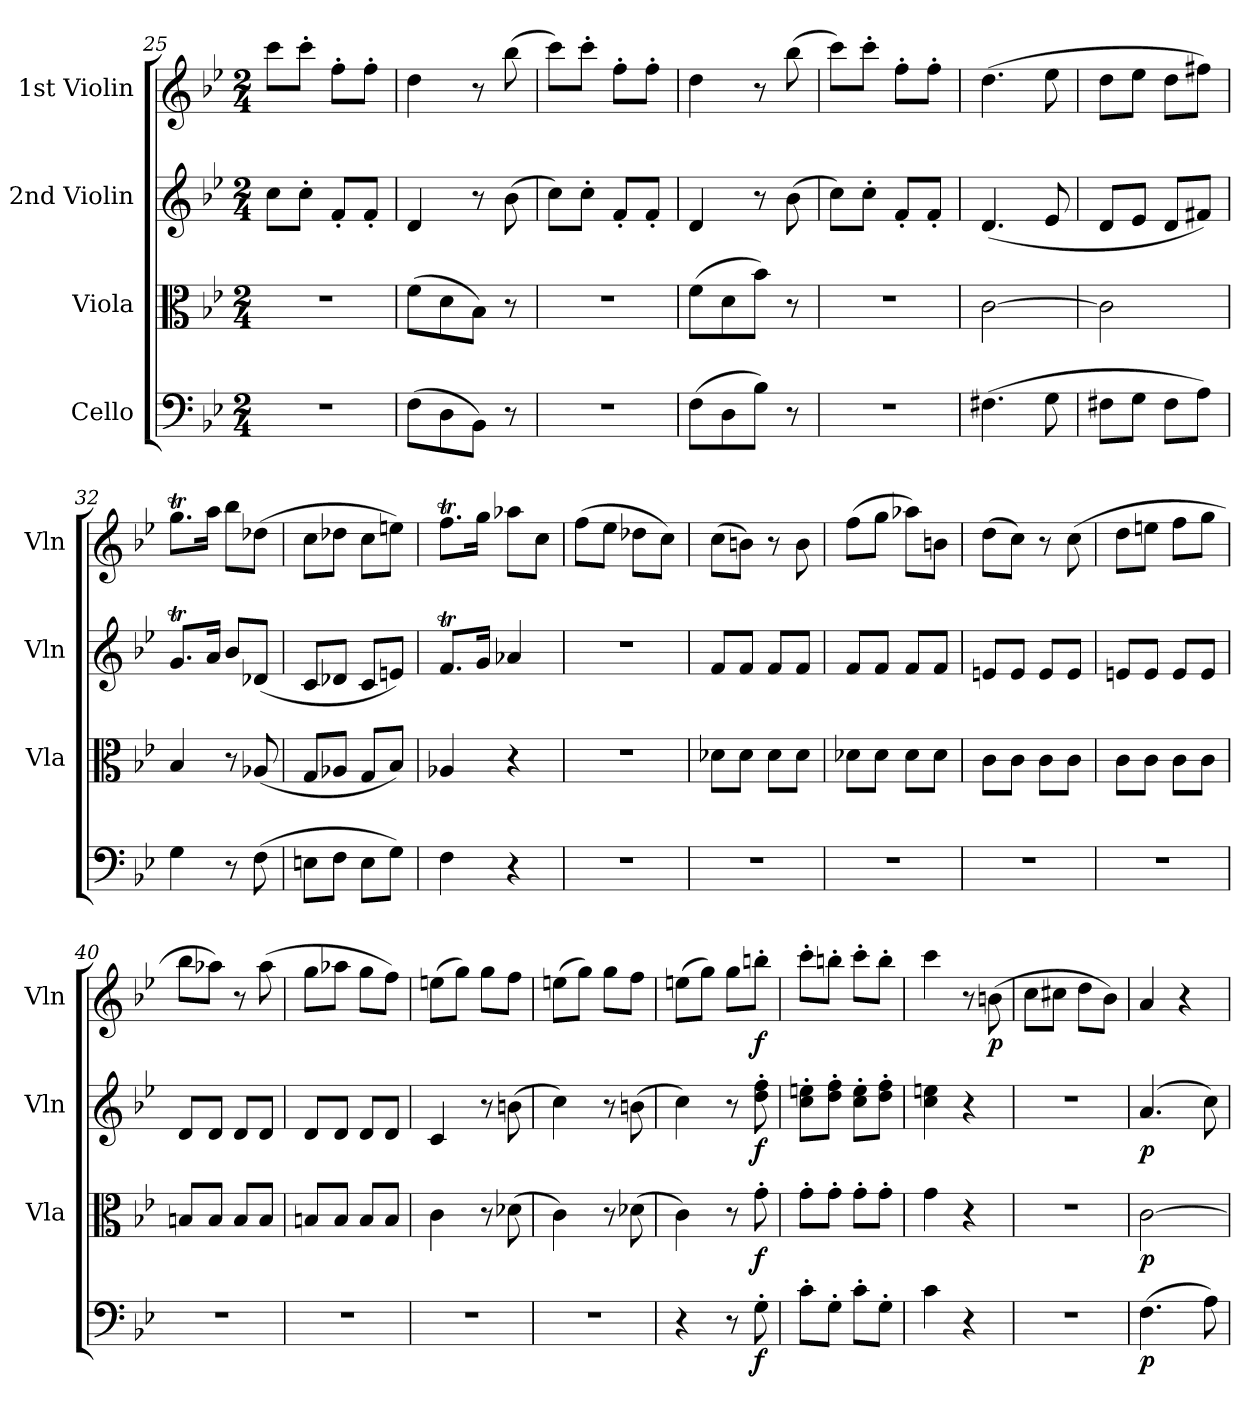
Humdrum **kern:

**kern	**dynam	**kern	**dynam	**kern	**dynam	**kern	**dynam
*part4	*part4	*part3	*part3	*part2	*part2	*part1	*part1
*staff4	*staff4	*staff3	*staff3	*staff2	*staff2	*staff1	*staff1
*I"Cello	*	*I"Viola	*	*I"2nd Violin	*	*I"1st Violin	*
*	*	*I'Vla	*	*I'Vln	*	*I'Vln	*
*clefF4	*	*clefC3	*	*clefG2	*	*clefG2	*
*k[b-e-]	*	*k[b-e-]	*	*k[b-e-]	*	*k[b-e-]	*
*B-:	*	*B-:	*	*B-:	*	*B-:	*
*M2/4	*	*M2/4	*	*M2/4	*	*M2/4	*
=25	=25	=25	=25	=25	=25	=25	=25
2r	.	2r	.	8cc\L	.	8ccc\L	.
.	.	.	.	8cc'\J	.	8ccc'\J	.
.	.	.	.	8f'/L	.	8ff'\L	.
.	.	.	.	8f'/J	.	8ff'\J	.
=26	=26	=26	=26	=26	=26	=26	=26
(8F\L	.	(8f\L	.	4d/	.	4dd\	.
8D\	.	8d\	.	.	.	.	.
8BB-\J)	.	8B-\J)	.	8r	.	8r	.
8r	.	8r	.	(8b-\	.	(8bb-\	.
=27	=27	=27	=27	=27	=27	=27	=27
2r	.	2r	.	8cc\L)	.	8ccc\L)	.
.	.	.	.	8cc'\J	.	8ccc'\J	.
.	.	.	.	8f'/L	.	8ff'\L	.
.	.	.	.	8f'/J	.	8ff'\J	.
=28	=28	=28	=28	=28	=28	=28	=28
(8F\L	.	(8f\L	.	4d/	.	4dd\	.
8D\	.	8d\	.	.	.	.	.
8B-\J)	.	8b-\J)	.	8r	.	8r	.
8r	.	8r	.	(8b-\	.	(8bb-\	.
=29	=29	=29	=29	=29	=29	=29	=29
2r	.	2r	.	8cc\L)	.	8ccc\L)	.
.	.	.	.	8cc'\J	.	8ccc'\J	.
.	.	.	.	8f'/L	.	8ff'\L	.
.	.	.	.	8f'/J	.	8ff'\J	.
=30	=30	=30	=30	=30	=30	=30	=30
(4.F#X\	.	[2c\	.	(4.d/	.	(4.dd\	.
8G\	.	.	.	8e-/	.	8ee-\	.
=31	=31	=31	=31	=31	=31	=31	=31
8F#X\L	.	2c\]	.	8d/L	.	8dd\L	.
8G\J	.	.	.	8e-/J	.	8ee-\J	.
8F#\L	.	.	.	8d/L	.	8dd\L	.
8A\J)	.	.	.	8f#X/J)	.	8ff#X\J)	.
=32	=32	=32	=32	=32	=32	=32	=32
4G\	.	4B-/	.	8.gT/L	.	8.ggT\L	.
.	.	.	.	16a/Jk	.	16aa\Jk	.
8r	.	8r	.	8b-/L	.	8bb-\L	.
(8F\	.	(8A-X/	.	(8d-X/J	.	(8dd-X\J	.
=33	=33	=33	=33	=33	=33	=33	=33
8En\L	.	8G/L	.	8c/L	.	8cc\L	.
8F\J	.	8A-X/J	.	8d-X/J	.	8dd-X\J	.
8E\L	.	8G/L	.	8c/L	.	8cc\L	.
8G\J)	.	8B-/J)	.	8en/J)	.	8een\J)	.
=34	=34	=34	=34	=34	=34	=34	=34
4F\	.	4A-X/	.	8.fT/L	.	8.ffT\L	.
.	.	.	.	16g/Jk	.	16gg\Jk	.
4r	.	4r	.	4a-X/	.	8aa-X\L	.
.	.	.	.	.	.	8cc\J	.
=35	=35	=35	=35	=35	=35	=35	=35
2r	.	2r	.	2r	.	(8ff\L	.
.	.	.	.	.	.	8ee-\J	.
.	.	.	.	.	.	8dd-X\L	.
.	.	.	.	.	.	8cc\J)	.
=36	=36	=36	=36	=36	=36	=36	=36
2r	.	8d-X\L	.	8f/L	.	(8cc\L	.
.	.	8d-\J	.	8f/J	.	8bn\J)	.
.	.	8d-\L	.	8f/L	.	8r	.
.	.	8d-\J	.	8f/J	.	8b\	.
=37	=37	=37	=37	=37	=37	=37	=37
2r	.	8d-X\L	.	8f/L	.	(8ff\L	.
.	.	8d-\J	.	8f/J	.	8gg\J	.
.	.	8d-\L	.	8f/L	.	8aa-X\L)	.
.	.	8d-\J	.	8f/J	.	8bn\J	.
=38	=38	=38	=38	=38	=38	=38	=38
2r	.	8c\L	.	8en/L	.	(8dd\L	.
.	.	8c\J	.	8e/J	.	8cc\J)	.
.	.	8c\L	.	8e/L	.	8r	.
.	.	8c\J	.	8e/J	.	(8cc\	.
=39	=39	=39	=39	=39	=39	=39	=39
2r	.	8c\L	.	8en/L	.	8dd\L	.
.	.	8c\J	.	8e/J	.	8een\J	.
.	.	8c\L	.	8e/L	.	8ff\L	.
.	.	8c\J	.	8e/J	.	8gg\J	.
=40	=40	=40	=40	=40	=40	=40	=40
2r	.	8Bn/L	.	8d/L	.	8bb-\L	.
.	.	8B/J	.	8d/J	.	8aa-X\J)	.
.	.	8B/L	.	8d/L	.	8r	.
.	.	8B/J	.	8d/J	.	(8aa-\	.
=41	=41	=41	=41	=41	=41	=41	=41
2r	.	8Bn/L	.	8d/L	.	8gg\L	.
.	.	8B/J	.	8d/J	.	8aa-X\J	.
.	.	8B/L	.	8d/L	.	8gg\L	.
.	.	8B/J	.	8d/J	.	8ff\J)	.
=42	=42	=42	=42	=42	=42	=42	=42
2r	.	4c\	.	4c/	.	(8een\L	.
.	.	.	.	.	.	8gg\J)	.
.	.	8r	.	8r	.	8gg\L	.
.	.	(8d-X\	.	(8bn\	.	8ff\J	.
=43	=43	=43	=43	=43	=43	=43	=43
2r	.	4c\)	.	4cc\)	.	(8een\L	.
.	.	.	.	.	.	8gg\J)	.
.	.	8r	.	8r	.	8gg\L	.
.	.	(8d-X\	.	(8bn\	.	8ff\J	.
=44	=44	=44	=44	=44	=44	=44	=44
4r	.	4c\)	.	4cc\)	.	(8een\L	.
.	.	.	.	.	.	8gg\J)	.
8r	.	8r	.	8r	.	8gg\L	.
!	!LO:DY:b	!	!LO:DY:b	!	!LO:DY:b	!	!LO:DY:b
8G'\	f	8g'\	f	8dd'\ 8ff'\	f	8bbn'\J	f
=45	=45	=45	=45	=45	=45	=45	=45
8c'\L	.	8g'\L	.	8cc'\ 8een'\L	.	8ccc'\L	.
8G'\J	.	8g'\J	.	8dd'\ 8ff'\J	.	8bbn'\J	.
8c'\L	.	8g'\L	.	8cc'\ 8ee'\L	.	8ccc'\L	.
8G'\J	.	8g'\J	.	8dd'\ 8ff'\J	.	8bb'\J	.
=46	=46	=46	=46	=46	=46	=46	=46
4c\	.	4g\	.	4cc\ 4een\	.	4ccc\	.
4r	.	4r	.	4r	.	8r	.
!	!	!	!	!	!	!	!LO:DY:b
.	.	.	.	.	.	(8bn\	p
=47	=47	=47	=47	=47	=47	=47	=47
2r	.	2r	.	2r	.	8cc\L	.
.	.	.	.	.	.	8cc#X\J	.
.	.	.	.	.	.	8dd\L	.
.	.	.	.	.	.	8b-\J)	.
=48	=48	=48	=48	=48	=48	=48	=48
!	!LO:DY:b	!	!LO:DY:b	!	!LO:DY:b	!	!
(4.F\	p	[2c\	p	(4.a/	p	4a/	.
.	.	.	.	.	.	4r	.
8A\)	.	.	.	8cc\)	.	.	.
=	=	=	=	=	=	=	=
*-	*-	*-	*-	*-	*-	*-	*-
